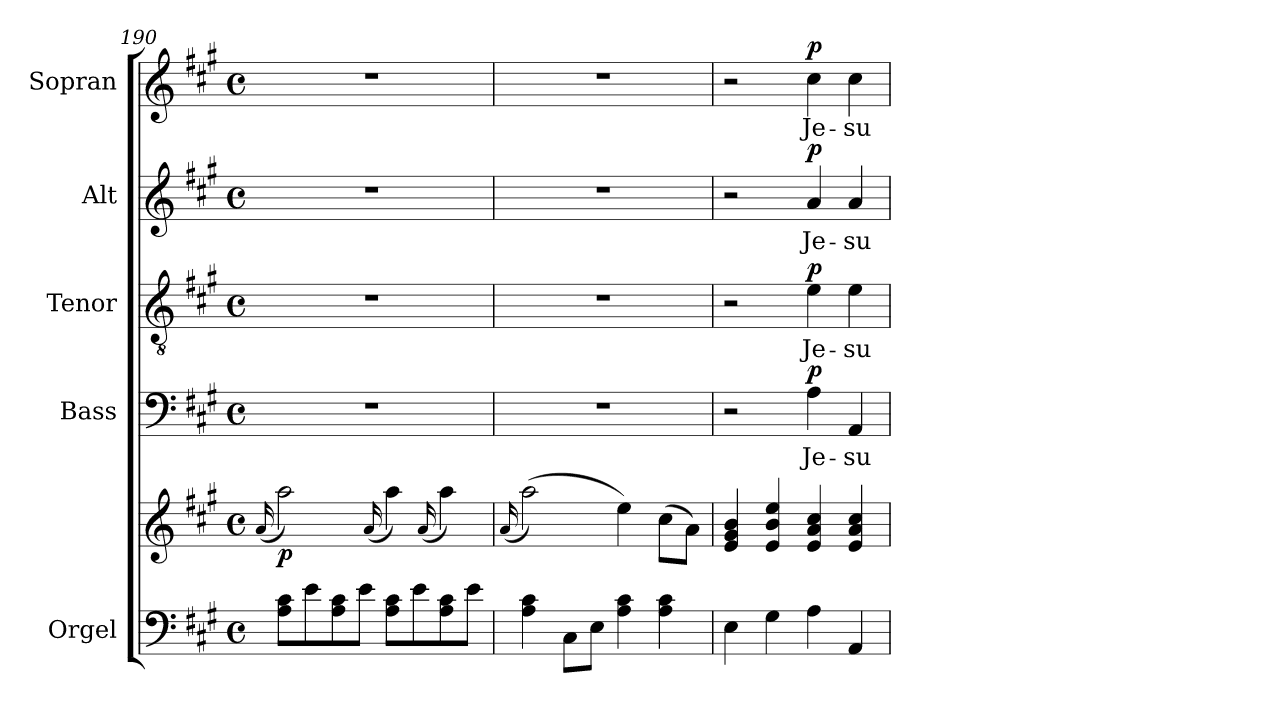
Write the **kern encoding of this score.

**kern	**kern	**dynam	**kern	**text	**dynam	**kern	**text	**dynam	**kern	**text	**dynam	**kern	**text	**dynam
*part5	*part5	*part5	*part4	*part4	*part4	*part3	*part3	*part3	*part2	*part2	*part2	*part1	*part1	*part1
*staff6	*staff5	*staff5/6	*staff4	*staff4	*staff4	*staff3	*staff3	*staff3	*staff2	*staff2	*staff2	*staff1	*staff1	*staff1
*I"Orgel	*	*	*I"Bass	*	*	*I"Tenor	*	*	*I"Alt	*	*	*I"Sopran	*	*
*I'Org.	*	*	*I'B.	*	*	*I'T.	*	*	*I'A.	*	*	*I'S.	*	*
*clefF4	*clefG2	*	*clefF4	*	*	*clefGv2	*	*	*clefG2	*	*	*clefG2	*	*
*k[f#c#g#]	*k[f#c#g#]	*	*k[f#c#g#]	*	*	*k[f#c#g#]	*	*	*k[f#c#g#]	*	*	*k[f#c#g#]	*	*
*A:	*A:	*	*A:	*	*	*A:	*	*	*A:	*	*	*A:	*	*
*M4/4	*M4/4	*	*M4/4	*	*	*M4/4	*	*	*M4/4	*	*	*M4/4	*	*
*met(c)	*met(c)	*	*met(c)	*	*	*met(c)	*	*	*met(c)	*	*	*met(c)	*	*
=190	=190	=190	=190	=190	=190	=190	=190	=190	=190	=190	=190	=190	=190	=190
.	(>16qqa/	.	.	.	.	.	.	.	.	.	.	.	.	.
!	!	!LO:DY:b	!	!	!	!	!	!	!	!	!	!	!	!
8A\ 8c#\L	2aa\)	p	1r	.	.	1r	.	.	1r	.	.	1r	.	.
8e\	.	.	.	.	.	.	.	.	.	.	.	.	.	.
8A\ 8c#\	.	.	.	.	.	.	.	.	.	.	.	.	.	.
8e\J	.	.	.	.	.	.	.	.	.	.	.	.	.	.
.	(>16qqa/	.	.	.	.	.	.	.	.	.	.	.	.	.
8A\ 8c#\L	4aa\)	.	.	.	.	.	.	.	.	.	.	.	.	.
8e\	.	.	.	.	.	.	.	.	.	.	.	.	.	.
.	(>16qqa/	.	.	.	.	.	.	.	.	.	.	.	.	.
8A\ 8c#\	4aa\)	.	.	.	.	.	.	.	.	.	.	.	.	.
8e\J	.	.	.	.	.	.	.	.	.	.	.	.	.	.
=191	=191	=191	=191	=191	=191	=191	=191	=191	=191	=191	=191	=191	=191	=191
.	(>16qqa/	.	.	.	.	.	.	.	.	.	.	.	.	.
4A\ 4c#\	(>2aa\)	.	1r	.	.	1r	.	.	1r	.	.	1r	.	.
8C#\L	.	.	.	.	.	.	.	.	.	.	.	.	.	.
8E\J	.	.	.	.	.	.	.	.	.	.	.	.	.	.
4A\ 4c#\	4ee\)	.	.	.	.	.	.	.	.	.	.	.	.	.
4A\ 4c#\	(>8cc#\L	.	.	.	.	.	.	.	.	.	.	.	.	.
.	8a\J)	.	.	.	.	.	.	.	.	.	.	.	.	.
!!LO:PB:g=z
=192	=192	=192	=192	=192	=192	=192	=192	=192	=192	=192	=192	=192	=192	=192
4E\	4e/ 4g#/ 4b/	.	2r	.	.	2r	.	.	2r	.	.	2r	.	.
4G#\	4e/ 4b/ 4ee/	.	.	.	.	.	.	.	.	.	.	.	.	.
!	!	!	!	!LO:LY:b	!LO:DY:a	!	!LO:LY:b	!LO:DY:a	!	!LO:LY:b	!LO:DY:a	!	!LO:LY:b	!LO:DY:a
4A\	4e/ 4a/ 4cc#/	.	4A\	Je-	p	4e\	Je-	p	4a/	Je-	p	4cc#\	Je-	p
!	!	!	!	!LO:LY:b	!	!	!LO:LY:b	!	!	!LO:LY:b	!	!	!LO:LY:b	!
4AA/	4e/ 4a/ 4cc#/	.	4AA/	-su	.	4e\	-su	.	4a/	-su	.	4cc#\	-su	.
=	=	=	=	=	=	=	=	=	=	=	=	=	=	=
*-	*-	*-	*-	*-	*-	*-	*-	*-	*-	*-	*-	*-	*-	*-
